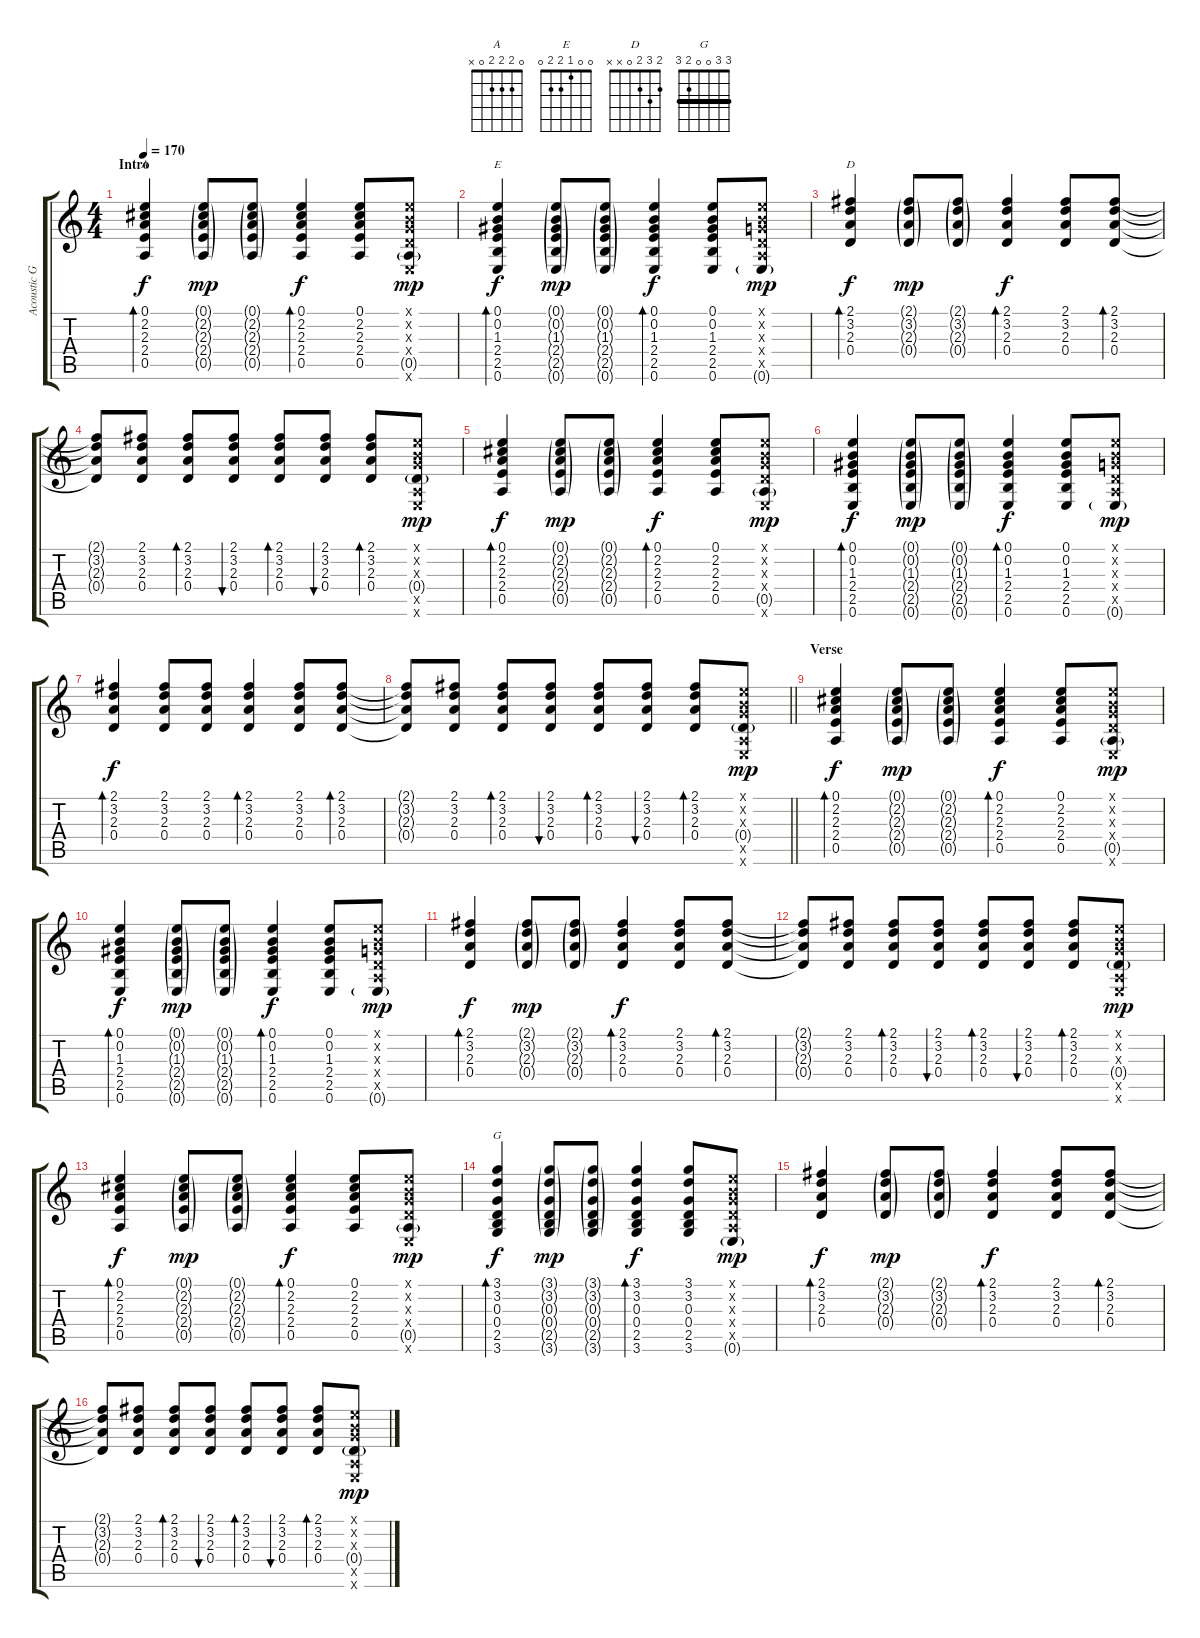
\track ("Acoustic Guitar" "Acoustic G") {instrument acousticguitarsteel}
\staff {score tabs}
\tuning (E4 B3 G3 D3 A2 E2) {hide}
\chord ("A" 0 2 2 2 0 x)
\chord ("E" 0 0 1 2 2 0)
\chord ("D" 2 3 2 0 x x)
\chord ("G" 3 3 0 0 2 3) {barre 3}
\ts (4 4)
\section ("" "Intro")
\tempo 170
\clef g2
\ks c
(0.1 2.2 2.3 2.4 0.5).4{bd 60 ch "A" dy f instrument acousticguitarsteel} (0.1{g} 2.2{g} 2.3{g} 2.4{g} 0.5{g}).8{dy mp} (0.1{g} 2.2{g} 2.3{g} 2.4{g} 0.5{g}).8 (0.1 2.2 2.3 2.4 0.5).4{bd 60 dy f} (0.1 2.2 2.3 2.4 0.5).8 (0.1{x} 0.2{x} 0.3{x} 0.4{x} 0.5{g} 0.6{x}).8{dy mp} |
(0.1 0.2 1.3 2.4 2.5 0.6).4{bd 60 ch "E" dy f} (0.1{g} 0.2{g} 1.3{g} 2.4{g} 2.5{g} 0.6{g}).8{dy mp} (0.1{g} 0.2{g} 1.3{g} 2.4{g} 2.5{g} 0.6{g}).8 (0.1 0.2 1.3 2.4 2.5 0.6).4{bd 60 dy f} (0.1 0.2 1.3 2.4 2.5 0.6).8 (0.1{x} 0.2{x} 0.3{x} 0.4{x} 0.5{x} 0.6{g}).8{dy mp} |
(2.1 3.2 2.3 0.4).4{bd 60 ch "D" dy f} (2.1{g} 3.2{g} 2.3{g} 0.4{g}).8{dy mp} (2.1{g} 3.2{g} 2.3{g} 0.4{g}).8 (2.1 3.2 2.3 0.4).4{bd 60 dy f} (2.1 3.2 2.3 0.4).8 (2.1 3.2 2.3 0.4).8{bd 60 txt ""} |
(2.1{t} 3.2{t} 2.3{t} 0.4{t}).8 (2.1 3.2 2.3 0.4).8 (2.1 3.2 2.3 0.4).8{bd 60} (2.1 3.2 2.3 0.4).8{bu 60} (2.1 3.2 2.3 0.4).8{bd 60} (2.1 3.2 2.3 0.4).8{bu 60} (2.1 3.2 2.3 0.4).8{bd 60} (0.1{x} 0.2{x} 0.3{x} 0.4{g} 0.5{x} 0.6{x}).8{dy mp} |
(0.1 2.2 2.3 2.4 0.5).4{bd 60 dy f} (0.1{g} 2.2{g} 2.3{g} 2.4{g} 0.5{g}).8{dy mp} (0.1{g} 2.2{g} 2.3{g} 2.4{g} 0.5{g}).8 (0.1 2.2 2.3 2.4 0.5).4{bd 60 dy f} (0.1 2.2 2.3 2.4 0.5).8 (0.1{x} 0.2{x} 0.3{x} 0.4{x} 0.5{g} 0.6{x}).8{dy mp} |
(0.1 0.2 1.3 2.4 2.5 0.6).4{bd 60 dy f} (0.1{g} 0.2{g} 1.3{g} 2.4{g} 2.5{g} 0.6{g}).8{dy mp} (0.1{g} 0.2{g} 1.3{g} 2.4{g} 2.5{g} 0.6{g}).8 (0.1 0.2 1.3 2.4 2.5 0.6).4{bd 60 dy f} (0.1 0.2 1.3 2.4 2.5 0.6).8 (0.1{x} 0.2{x} 0.3{x} 0.4{x} 0.5{x} 0.6{g}).8{dy mp} |
(2.1 3.2 2.3 0.4).4{bd 60 dy f} (2.1 3.2 2.3 0.4).8 (2.1 3.2 2.3 0.4).8 (2.1 3.2 2.3 0.4).4{bd 60} (2.1 3.2 2.3 0.4).8 (2.1 3.2 2.3 0.4).8{bd 60} |
\barLineRight lightlight
(2.1{t} 3.2{t} 2.3{t} 0.4{t}).8 (2.1 3.2 2.3 0.4).8 (2.1 3.2 2.3 0.4).8{bd 60} (2.1 3.2 2.3 0.4).8{bu 60} (2.1 3.2 2.3 0.4).8{bd 60} (2.1 3.2 2.3 0.4).8{bu 60} (2.1 3.2 2.3 0.4).8{bd 60} (0.1{x} 0.2{x} 0.3{x} 0.4{g} 0.5{x} 0.6{x}).8{dy mp} |
\section ("" "Verse")
(0.1 2.2 2.3 2.4 0.5).4{bd 60 dy f} (0.1{g} 2.2{g} 2.3{g} 2.4{g} 0.5{g}).8{dy mp} (0.1{g} 2.2{g} 2.3{g} 2.4{g} 0.5{g}).8 (0.1 2.2 2.3 2.4 0.5).4{bd 60 dy f} (0.1 2.2 2.3 2.4 0.5).8 (0.1{x} 0.2{x} 0.3{x} 0.4{x} 0.5{g} 0.6{x}).8{dy mp} |
(0.1 0.2 1.3 2.4 2.5 0.6).4{bd 60 dy f} (0.1{g} 0.2{g} 1.3{g} 2.4{g} 2.5{g} 0.6{g}).8{dy mp} (0.1{g} 0.2{g} 1.3{g} 2.4{g} 2.5{g} 0.6{g}).8 (0.1 0.2 1.3 2.4 2.5 0.6).4{bd 60 dy f} (0.1 0.2 1.3 2.4 2.5 0.6).8 (0.1{x} 0.2{x} 0.3{x} 0.4{x} 0.5{x} 0.6{g}).8{dy mp} |
(2.1 3.2 2.3 0.4).4{bd 60 dy f} (2.1{g} 3.2{g} 2.3{g} 0.4{g}).8{dy mp} (2.1{g} 3.2{g} 2.3{g} 0.4{g}).8 (2.1 3.2 2.3 0.4).4{bd 60 dy f} (2.1 3.2 2.3 0.4).8 (2.1 3.2 2.3 0.4).8{bd 60} |
(2.1{t} 3.2{t} 2.3{t} 0.4{t}).8 (2.1 3.2 2.3 0.4).8 (2.1 3.2 2.3 0.4).8{bd 60} (2.1 3.2 2.3 0.4).8{bu 60} (2.1 3.2 2.3 0.4).8{bd 60} (2.1 3.2 2.3 0.4).8{bu 60} (2.1 3.2 2.3 0.4).8{bd 60} (0.1{x} 0.2{x} 0.3{x} 0.4{g} 0.5{x} 0.6{x}).8{dy mp} |
(0.1 2.2 2.3 2.4 0.5).4{bd 60 dy f} (0.1{g} 2.2{g} 2.3{g} 2.4{g} 0.5{g}).8{dy mp} (0.1{g} 2.2{g} 2.3{g} 2.4{g} 0.5{g}).8 (0.1 2.2 2.3 2.4 0.5).4{bd 60 dy f} (0.1 2.2 2.3 2.4 0.5).8 (0.1{x} 0.2{x} 0.3{x} 0.4{x} 0.5{g} 0.6{x}).8{dy mp} |
(3.1 3.2 0.3 0.4 2.5 3.6).4{bd 60 ch "G" dy f} (3.1{g} 3.2{g} 0.3{g} 0.4{g} 2.5{g} 3.6{g}).8{dy mp} (3.1{g} 3.2{g} 0.3{g} 0.4{g} 2.5{g} 3.6{g}).8 (3.1 3.2 0.3 0.4 2.5 3.6).4{bd 60 dy f} (3.1 3.2 0.3 0.4 2.5 3.6).8 (0.1{x} 0.2{x} 0.3{x} 0.4{x} 0.5{x} 0.6{g}).8{dy mp} |
(2.1 3.2 2.3 0.4).4{bd 60 dy f} (2.1{g} 3.2{g} 2.3{g} 0.4{g}).8{dy mp} (2.1{g} 3.2{g} 2.3{g} 0.4{g}).8 (2.1 3.2 2.3 0.4).4{bd 60 dy f} (2.1 3.2 2.3 0.4).8 (2.1 3.2 2.3 0.4).8{bd 60} |
(2.1{t} 3.2{t} 2.3{t} 0.4{t}).8 (2.1 3.2 2.3 0.4).8 (2.1 3.2 2.3 0.4).8{bd 60} (2.1 3.2 2.3 0.4).8{bu 60} (2.1 3.2 2.3 0.4).8{bd 60} (2.1 3.2 2.3 0.4).8{bu 60} (2.1 3.2 2.3 0.4).8{bd 60} (0.1{x} 0.2{x} 0.3{x} 0.4{g} 0.5{x} 0.6{x}).8{dy mp}
